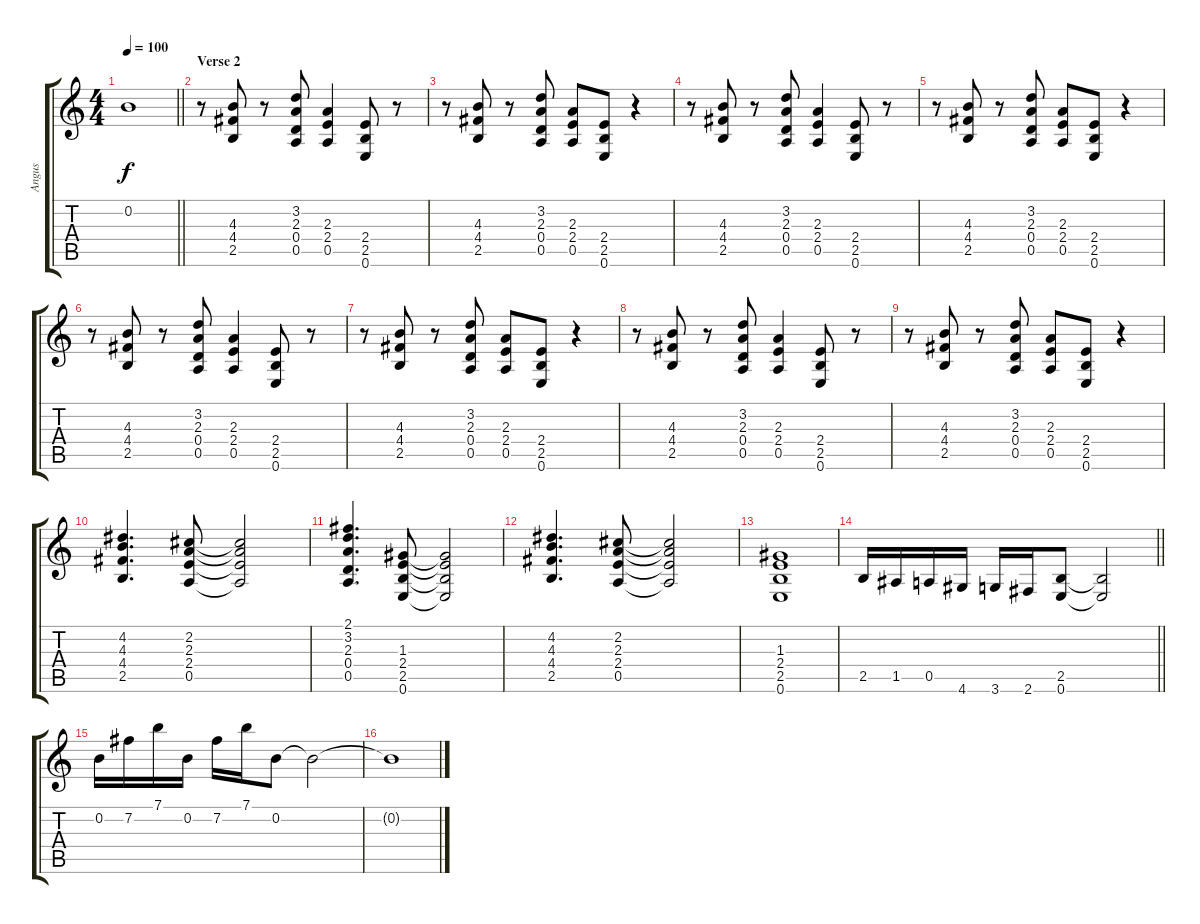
\track ("Angus" "Angus") {instrument distortionguitar}
\staff {score tabs}
\tuning (E4 B3 G3 D3 A2 E2) {hide}
\ts (4 4)
\tempo 100
\clef g2
\barLineRight lightlight
\ks c
0.2{t}.1{dy f} |
\section ("" "Verse 2")
r.8 (4.3 4.4 2.5).8 r.8 (3.2 2.3 0.4 0.5).8 (2.3 2.4 0.5).4 (2.4 2.5 0.6).8 r.8 |
r.8 (4.3 4.4 2.5).8 r.8 (3.2 2.3 0.4 0.5).8 (2.3 2.4 0.5).8 (2.4 2.5 0.6).8 r.4 |
r.8 (4.3 4.4 2.5).8 r.8 (3.2 2.3 0.4 0.5).8 (2.3 2.4 0.5).4 (2.4 2.5 0.6).8 r.8 |
r.8 (4.3 4.4 2.5).8 r.8 (3.2 2.3 0.4 0.5).8 (2.3 2.4 0.5).8 (2.4 2.5 0.6).8 r.4 |
r.8 (4.3 4.4 2.5).8 r.8 (3.2 2.3 0.4 0.5).8 (2.3 2.4 0.5).4 (2.4 2.5 0.6).8 r.8 |
r.8 (4.3 4.4 2.5).8 r.8 (3.2 2.3 0.4 0.5).8 (2.3 2.4 0.5).8 (2.4 2.5 0.6).8 r.4 |
r.8 (4.3 4.4 2.5).8 r.8 (3.2 2.3 0.4 0.5).8 (2.3 2.4 0.5).4 (2.4 2.5 0.6).8 r.8 |
r.8 (4.3 4.4 2.5).8 r.8 (3.2 2.3 0.4 0.5).8 (2.3 2.4 0.5).8 (2.4 2.5 0.6).8 r.4 |
(4.2 4.3 4.4 2.5).4{d} (2.2 2.3 2.4 0.5).8 (2.2{t} 2.3{t} 2.4{t} 0.5{t}).2 |
(2.1 3.2 2.3 0.4 0.5).4{d} (1.3 2.4 2.5 0.6).8 (1.3{t} 2.4{t} 2.5{t} 0.6{t}).2 |
(4.2 4.3 4.4 2.5).4{d} (2.2 2.3 2.4 0.5).8 (2.2{t} 2.3{t} 2.4{t} 0.5{t}).2 |
(1.3 2.4 2.5 0.6).1 |
\barLineRight lightlight
2.5.16 1.5.16 0.5.16 4.6.16 3.6.16 2.6.16 (2.5 0.6).8 (2.5{t} 0.6{t}).2 |
0.2.16 7.2.16 7.1.16 0.2.16 7.2.16 7.1.16 0.2.8 0.2{t}.2 |
0.2{t}.1
